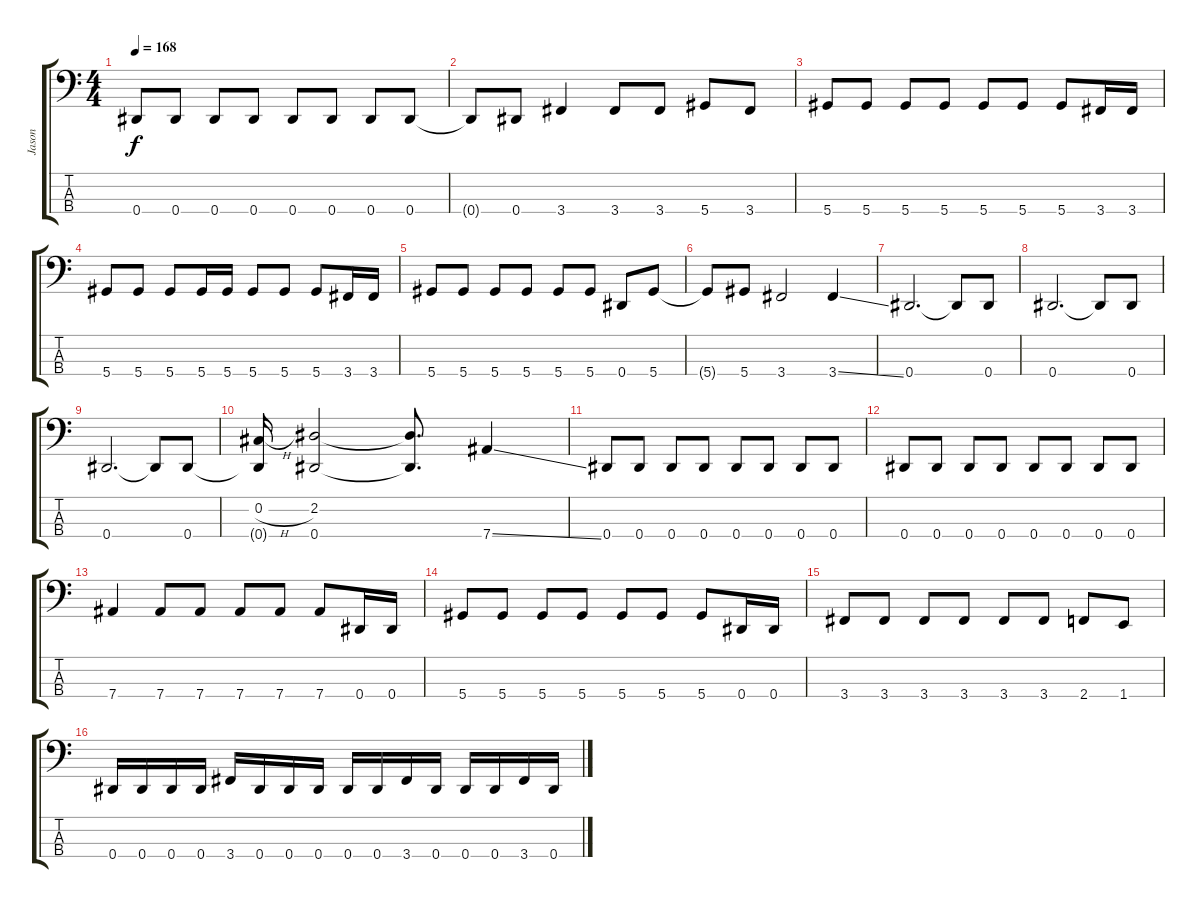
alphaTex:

\track ("Jason" "Jason") {instrument electricbassfinger}
\staff {score tabs}
\tuning (Gb2 Db2 Ab1 Eb1) {hide}
\ts (4 4)
\tempo 168
\clef f4
\ks c
0.4.8{dy f} 0.4.8 0.4.8 0.4.8 0.4.8 0.4.8 0.4.8 0.4.8 |
0.4{t}.8 0.4.8 3.4.4 3.4.8 3.4.8 5.4.8 3.4.8 |
5.4.8 5.4.8 5.4.8 5.4.8 5.4.8 5.4.8 5.4.8 3.4.16 3.4.16 |
5.4.8 5.4.8 5.4.8 5.4.16 5.4.16 5.4.8 5.4.8 5.4.8 3.4.16 3.4.16 |
5.4.8 5.4.8 5.4.8 5.4.8 5.4.8 5.4.8 0.4.8 5.4.8 |
5.4{t}.8 5.4.8 3.4.2 3.4{ss}.4 |
0.4.2{d} 0.4{t}.8 0.4.8 |
0.4.2{d} 0.4{t}.8 0.4.8 |
0.4.2{d} 0.4{t}.8 0.4.8 |
(0.2{h} 0.4{t}).16 (2.2 0.4).2 (2.2{t} 0.4{t}).8{d} 7.4{ss}.4 |
0.4.8 0.4.8 0.4.8 0.4.8 0.4.8 0.4.8 0.4.8 0.4.8 |
0.4.8 0.4.8 0.4.8 0.4.8 0.4.8 0.4.8 0.4.8 0.4.8 |
7.4.4 7.4.8 7.4.8 7.4.8 7.4.8 7.4.8 0.4.16 0.4.16 |
5.4.8 5.4.8 5.4.8 5.4.8 5.4.8 5.4.8 5.4.8 0.4.16 0.4.16 |
3.4.8 3.4.8 3.4.8 3.4.8 3.4.8 3.4.8 2.4.8 1.4.8 |
0.4.16 0.4.16 0.4.16 0.4.16 3.4.16 0.4.16 0.4.16 0.4.16 0.4.16 0.4.16 3.4.16 0.4.16 0.4.16 0.4.16 3.4.16 0.4.16
